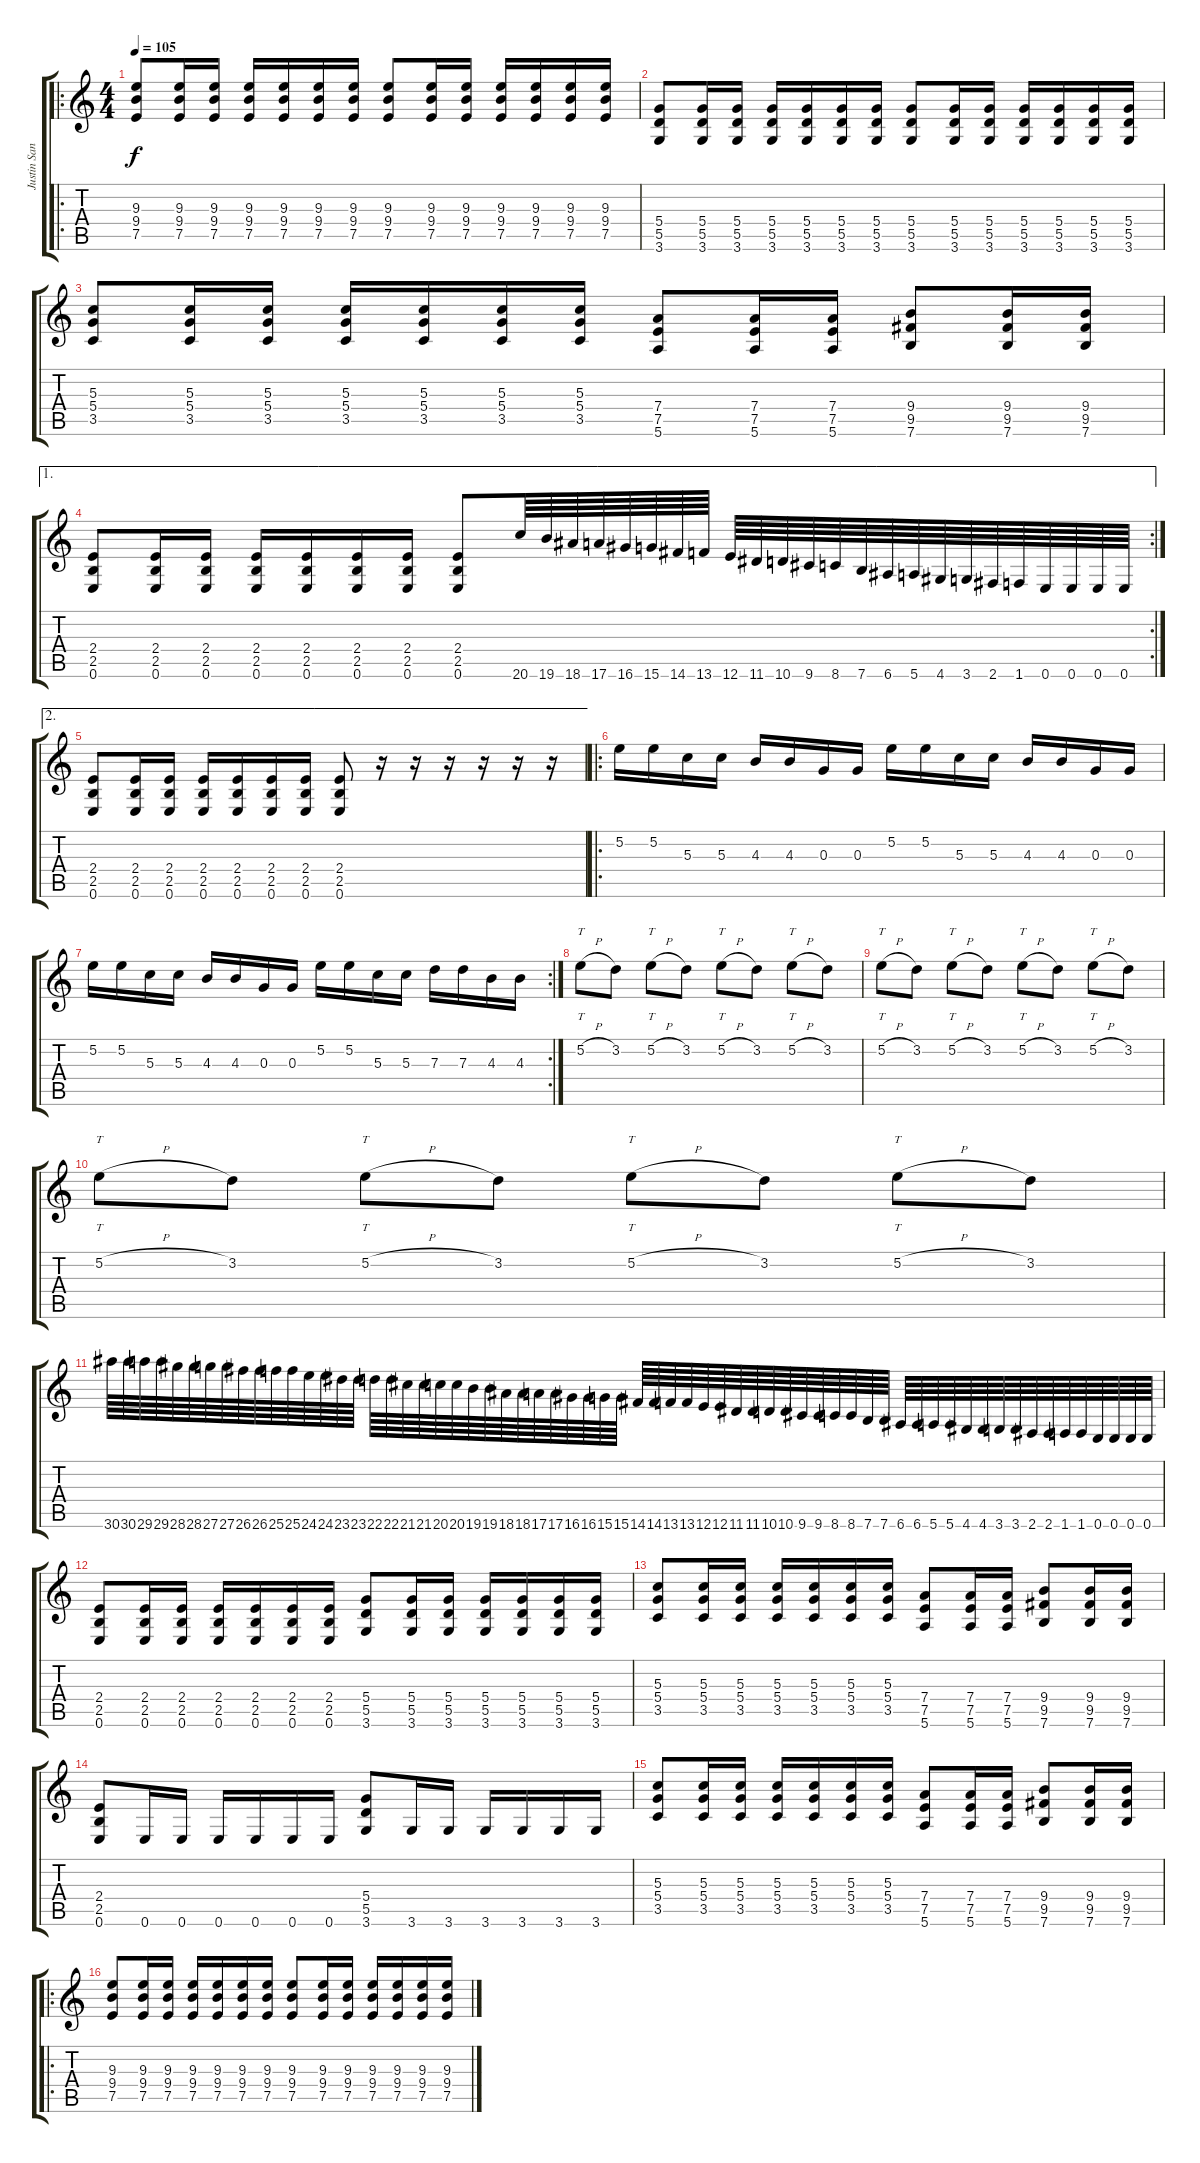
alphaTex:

\track ("Justin Sane" "Justin San") {instrument distortionguitar}
\staff {score tabs}
\tuning (E4 B3 G3 D3 A2 E2) {hide}
\ro
\ts (4 4)
\tempo 105
\clef g2
\ks c
(9.3 9.4 7.5).8{dy f} (9.3 9.4 7.5).16 (9.3 9.4 7.5).16 (9.3 9.4 7.5).16 (9.3 9.4 7.5).16 (9.3 9.4 7.5).16 (9.3 9.4 7.5).16 (9.3 9.4 7.5).8 (9.3 9.4 7.5).16 (9.3 9.4 7.5).16 (9.3 9.4 7.5).16 (9.3 9.4 7.5).16 (9.3 9.4 7.5).16 (9.3 9.4 7.5).16 |
(5.4 5.5 3.6).8 (5.4 5.5 3.6).16 (5.4 5.5 3.6).16 (5.4 5.5 3.6).16 (5.4 5.5 3.6).16 (5.4 5.5 3.6).16 (5.4 5.5 3.6).16 (5.4 5.5 3.6).8 (5.4 5.5 3.6).16 (5.4 5.5 3.6).16 (5.4 5.5 3.6).16 (5.4 5.5 3.6).16 (5.4 5.5 3.6).16 (5.4 5.5 3.6).16 |
(5.3 5.4 3.5).8 (5.3 5.4 3.5).16 (5.3 5.4 3.5).16 (5.3 5.4 3.5).16 (5.3 5.4 3.5).16 (5.3 5.4 3.5).16 (5.3 5.4 3.5).16 (7.4 7.5 5.6).8 (7.4 7.5 5.6).16 (7.4 7.5 5.6).16 (9.4 9.5 7.6).8 (9.4 9.5 7.6).16 (9.4 9.5 7.6).16 |
\ae 1
\rc 2
(2.4 2.5 0.6).8 (2.4 2.5 0.6).16 (2.4 2.5 0.6).16 (2.4 2.5 0.6).16 (2.4 2.5 0.6).16 (2.4 2.5 0.6).16 (2.4 2.5 0.6).16 (2.4 2.5 0.6).8 20.6.64 19.6.64 18.6.64 17.6.64 16.6.64 15.6.64 14.6.64 13.6.64 12.6.64 11.6.64 10.6.64 9.6.64 8.6.64 7.6.64 6.6.64 5.6.64 4.6.64 3.6.64 2.6.64 1.6.64 0.6.64 0.6.64 0.6.64 0.6.64 |
\ae 2
(2.4 2.5 0.6).8 (2.4 2.5 0.6).16 (2.4 2.5 0.6).16 (2.4 2.5 0.6).16 (2.4 2.5 0.6).16 (2.4 2.5 0.6).16 (2.4 2.5 0.6).16 (2.4 2.5 0.6).8 r.16 r.16 r.16 r.16 r.16 r.16 |
\ro
5.2.16 5.2.16 5.3.16 5.3.16 4.3.16 4.3.16 0.3.16 0.3.16 5.2.16 5.2.16 5.3.16 5.3.16 4.3.16 4.3.16 0.3.16 0.3.16 |
\rc 2
5.2.16 5.2.16 5.3.16 5.3.16 4.3.16 4.3.16 0.3.16 0.3.16 5.2.16 5.2.16 5.3.16 5.3.16 7.3.16 7.3.16 4.3.16 4.3.16 |
5.2{h}.8{tt} 3.2.8 5.2{h}.8{tt} 3.2.8 5.2{h}.8{tt} 3.2.8 5.2{h}.8{tt} 3.2.8 |
5.2{h}.8{tt} 3.2.8 5.2{h}.8{tt} 3.2.8 5.2{h}.8{tt} 3.2.8 5.2{h}.8{tt} 3.2.8 |
5.2{h}.8{tt} 3.2.8 5.2{h}.8{tt} 3.2.8 5.2{h}.8{tt} 3.2.8 5.2{h}.8{tt} 3.2.8 |
30.6.64 30.6.64 29.6.64 29.6.64 28.6.64 28.6.64 27.6.64 27.6.64 26.6.64 26.6.64 25.6.64 25.6.64 24.6.64 24.6.64 23.6.64 23.6.64 22.6.64 22.6.64 21.6.64 21.6.64 20.6.64 20.6.64 19.6.64 19.6.64 18.6.64 18.6.64 17.6.64 17.6.64 16.6.64 16.6.64 15.6.64 15.6.64 14.6.64 14.6.64 13.6.64 13.6.64 12.6.64 12.6.64 11.6.64 11.6.64 10.6.64 10.6.64 9.6.64 9.6.64 8.6.64 8.6.64 7.6.64 7.6.64 6.6.64 6.6.64 5.6.64 5.6.64 4.6.64 4.6.64 3.6.64 3.6.64 2.6.64 2.6.64 1.6.64 1.6.64 0.6.64 0.6.64 0.6.64 0.6.64 |
(2.4 2.5 0.6).8 (2.4 2.5 0.6).16 (2.4 2.5 0.6).16 (2.4 2.5 0.6).16 (2.4 2.5 0.6).16 (2.4 2.5 0.6).16 (2.4 2.5 0.6).16 (5.4 5.5 3.6).8 (5.4 5.5 3.6).16 (5.4 5.5 3.6).16 (5.4 5.5 3.6).16 (5.4 5.5 3.6).16 (5.4 5.5 3.6).16 (5.4 5.5 3.6).16 |
(5.3 5.4 3.5).8 (5.3 5.4 3.5).16 (5.3 5.4 3.5).16 (5.3 5.4 3.5).16 (5.3 5.4 3.5).16 (5.3 5.4 3.5).16 (5.3 5.4 3.5).16 (7.4 7.5 5.6).8 (7.4 7.5 5.6).16 (7.4 7.5 5.6).16 (9.4 9.5 7.6).8 (9.4 9.5 7.6).16 (9.4 9.5 7.6).16 |
(2.4 2.5 0.6).8 0.6.16 0.6.16 0.6.16 0.6.16 0.6.16 0.6.16 (5.4 5.5 3.6).8 3.6.16 3.6.16 3.6.16 3.6.16 3.6.16 3.6.16 |
(5.3 5.4 3.5).8 (5.3 5.4 3.5).16 (5.3 5.4 3.5).16 (5.3 5.4 3.5).16 (5.3 5.4 3.5).16 (5.3 5.4 3.5).16 (5.3 5.4 3.5).16 (7.4 7.5 5.6).8 (7.4 7.5 5.6).16 (7.4 7.5 5.6).16 (9.4 9.5 7.6).8 (9.4 9.5 7.6).16 (9.4 9.5 7.6).16 |
\ro
(9.3 9.4 7.5).8 (9.3 9.4 7.5).16 (9.3 9.4 7.5).16 (9.3 9.4 7.5).16 (9.3 9.4 7.5).16 (9.3 9.4 7.5).16 (9.3 9.4 7.5).16 (9.3 9.4 7.5).8 (9.3 9.4 7.5).16 (9.3 9.4 7.5).16 (9.3 9.4 7.5).16 (9.3 9.4 7.5).16 (9.3 9.4 7.5).16 (9.3 9.4 7.5).16
